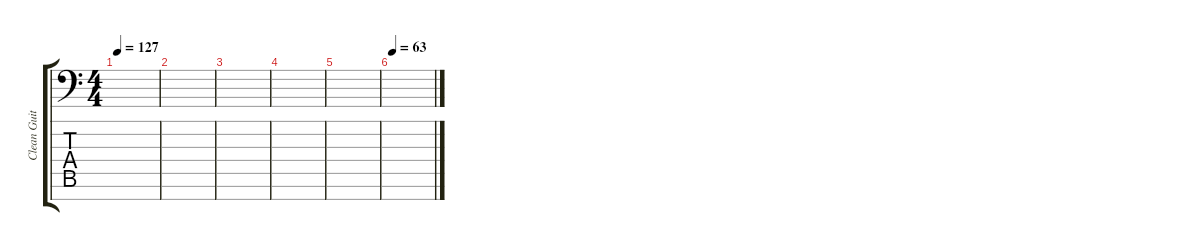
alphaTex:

\track ("Clean Guitar R" "Clean Guit") {instrument overdrivenguitar}
\staff {score tabs}
\tuning (E4 B3 G3 D3 A2 E2 C-1) {hide}
\ts (4 4)
\tempo 127
\clef f4
\ks c
|
|
|
|
|
\tempo 63
